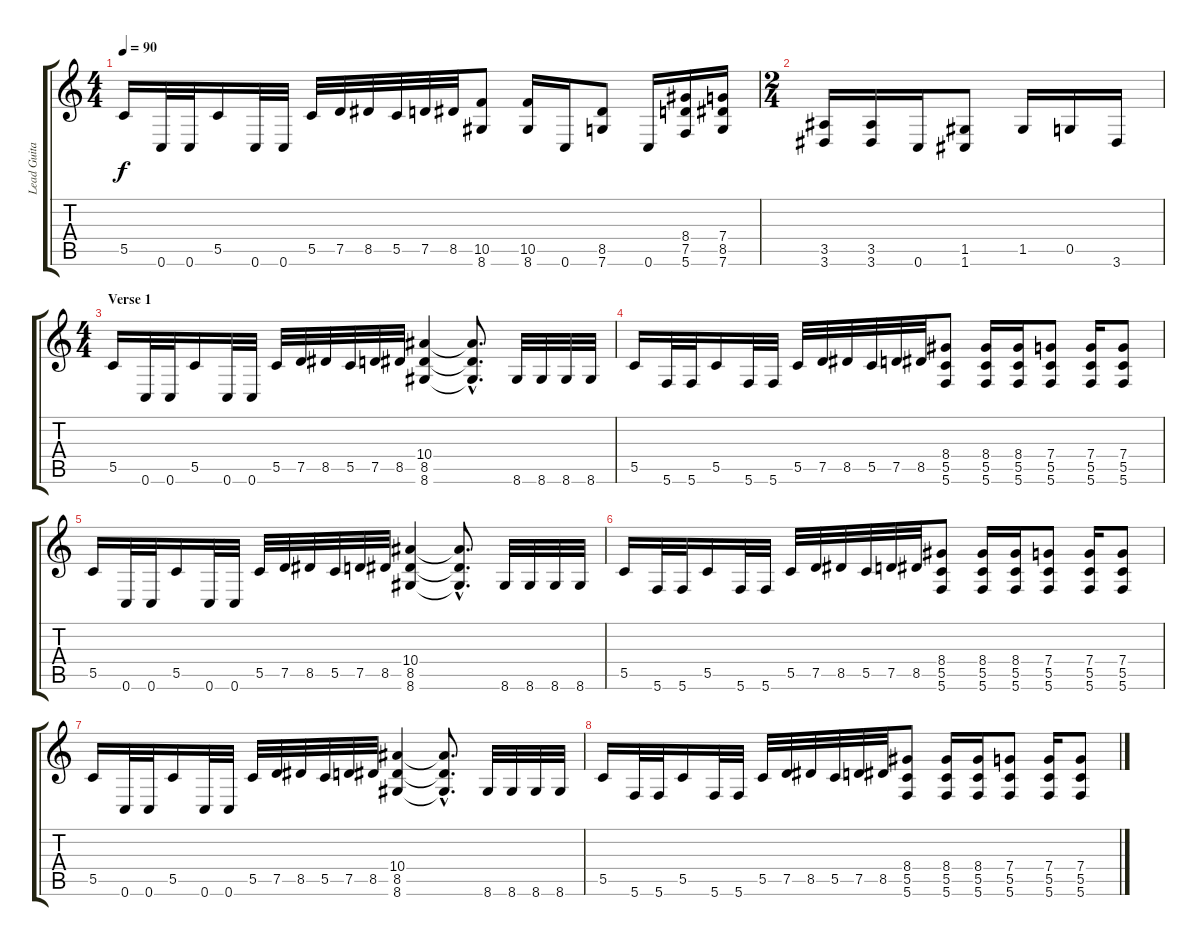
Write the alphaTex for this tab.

\track ("Lead Guitar 1" "Lead Guita") {instrument distortionguitar}
\staff {score tabs}
\tuning (D4 A3 F3 C3 G2 C2) {hide}
\ts (4 4)
\tempo 90
\clef g2
\ks c
5.5.16{dy f} 0.6.32 0.6.32 5.5.16 0.6.32 0.6.32 5.5.32 7.5.32 8.5.32 5.5.32 7.5.32 8.5.32 (10.5 8.6).8 (10.5 8.6).16 0.6.16 (8.5 7.6).8 0.6.16 (8.4 7.5 5.6).16 (7.4 8.5 7.6).16 |
\ts (2 4)
(3.5 3.6).16 (3.5 3.6).16 0.6.16 (1.5 1.6).8 1.5.16 0.5.16 3.6.16 |
\ts (4 4)
\section ("" "Verse 1")
5.5.16 0.6.32 0.6.32 5.5.16 0.6.32 0.6.32 5.5.32 7.5.32 8.5.32 5.5.32 7.5.32 8.5.32 (10.4 8.5 8.6).4 (10.4{hac t} 8.5{hac t} 8.6{hac t}).8{d} 8.6.32 8.6.32 8.6.32 8.6.32 |
5.5.16 5.6.32 5.6.32 5.5.16 5.6.32 5.6.32 5.5.32 7.5.32 8.5.32 5.5.32 7.5.32 8.5.32 (8.4 5.5 5.6).8 (8.4 5.5 5.6).16 (8.4 5.5 5.6).16 (7.4 5.5 5.6).8 (7.4 5.5 5.6).16 (7.4 5.5 5.6).8 |
5.5.16 0.6.32 0.6.32 5.5.16 0.6.32 0.6.32 5.5.32 7.5.32 8.5.32 5.5.32 7.5.32 8.5.32 (10.4 8.5 8.6).4 (10.4{hac t} 8.5{hac t} 8.6{hac t}).8{d} 8.6.32 8.6.32 8.6.32 8.6.32 |
5.5.16 5.6.32 5.6.32 5.5.16 5.6.32 5.6.32 5.5.32 7.5.32 8.5.32 5.5.32 7.5.32 8.5.32 (8.4 5.5 5.6).8 (8.4 5.5 5.6).16 (8.4 5.5 5.6).16 (7.4 5.5 5.6).8 (7.4 5.5 5.6).16 (7.4 5.5 5.6).8 |
5.5.16 0.6.32 0.6.32 5.5.16 0.6.32 0.6.32 5.5.32 7.5.32 8.5.32 5.5.32 7.5.32 8.5.32 (10.4 8.5 8.6).4 (10.4{hac t} 8.5{hac t} 8.6{hac t}).8{d} 8.6.32 8.6.32 8.6.32 8.6.32 |
5.5.16 5.6.32 5.6.32 5.5.16 5.6.32 5.6.32 5.5.32 7.5.32 8.5.32 5.5.32 7.5.32 8.5.32 (8.4 5.5 5.6).8 (8.4 5.5 5.6).16 (8.4 5.5 5.6).16 (7.4 5.5 5.6).8 (7.4 5.5 5.6).16 (7.4 5.5 5.6).8
